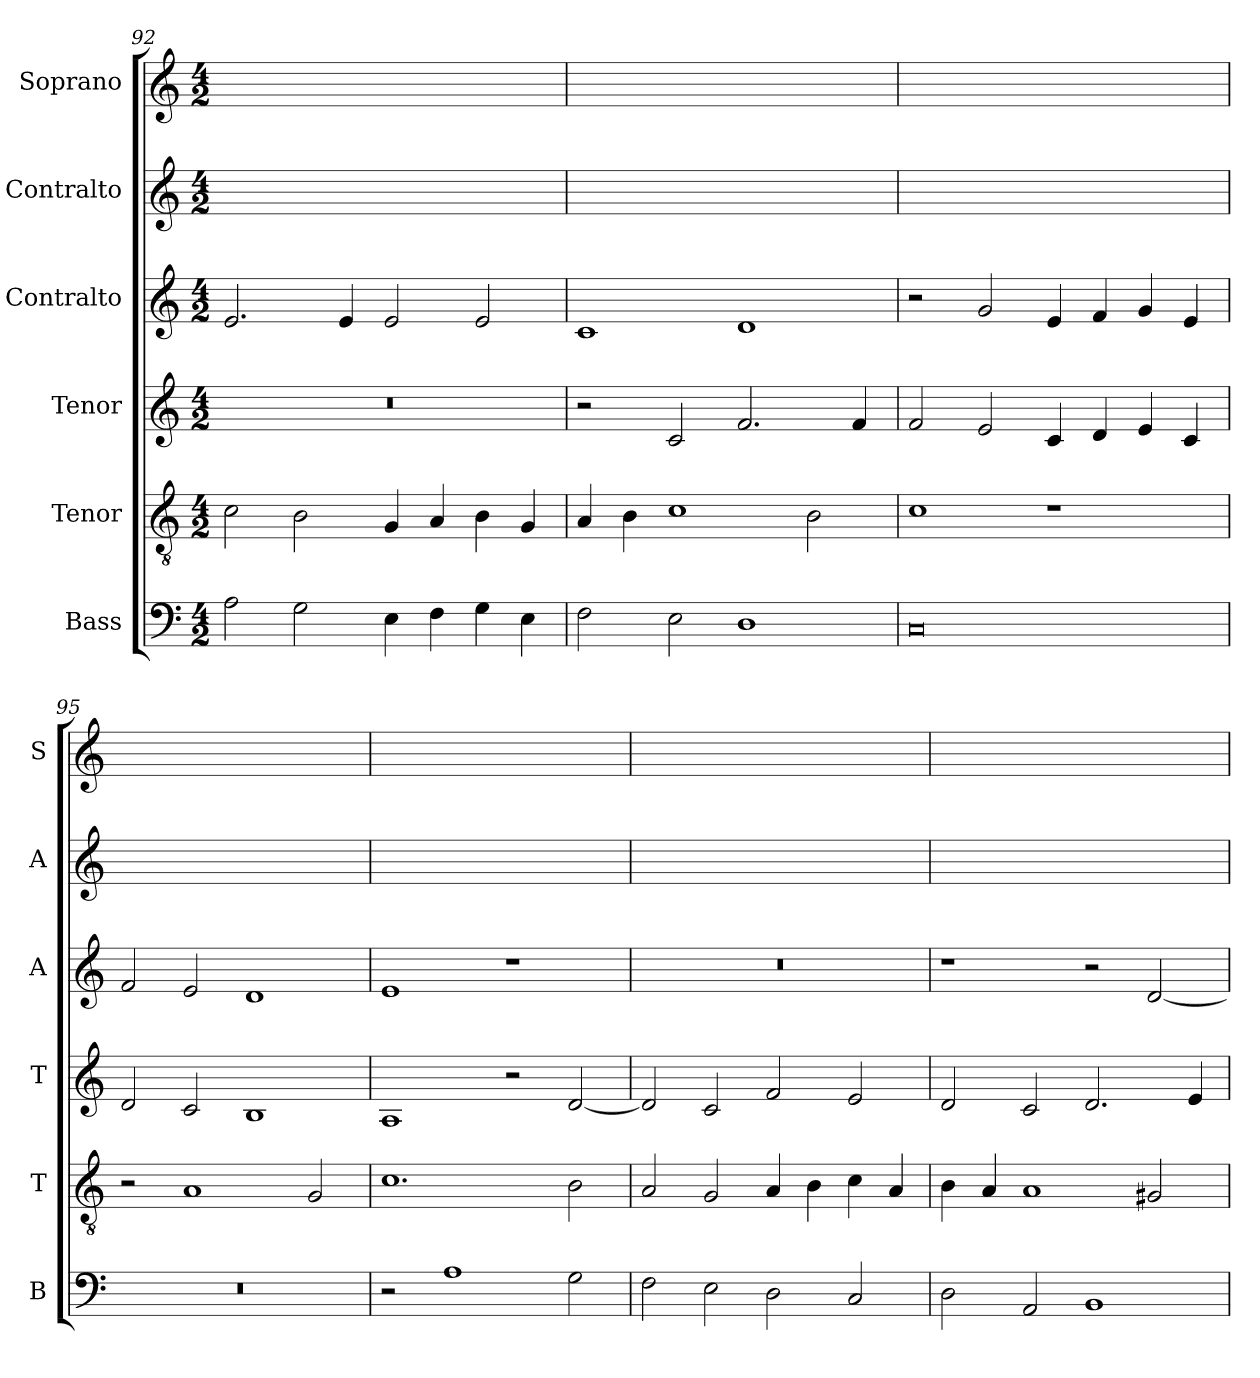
**kern	**kern	**kern	**kern	**kern	**kern
*part6	*part5	*part4	*part3	*part2	*part1
*staff6	*staff5	*staff4	*staff3	*staff2	*staff1
*I"Bass	*I"Tenor	*I"Tenor	*I"Contralto	*I"Contralto	*I"Soprano
*I'B	*I'T	*I'T	*I'A	*I'A	*I'S
*clefF4	*clefGv2	*clefG2	*clefG2	*clefG2	*clefG2
*k[]	*k[]	*k[]	*k[]	*k[]	*k[]
*A:aeo	*A:aeo	*A:aeo	*A:aeo	*A:aeo	*A:aeo
*M4/2	*M4/2	*M4/2	*M4/2	*M4/2	*M4/2
=92	=92	=92	=92	=92	=92
2A	2c	0r	2.e	0ryy	0ryy
2G	2B	.	.	.	.
.	.	.	4e	.	.
4E	4G	.	2e	.	.
4F	4A	.	.	.	.
4G	4B	.	2e	.	.
4E	4G	.	.	.	.
=93	=93	=93	=93	=93	=93
2F	4A	2r	1c	0ryy	0ryy
.	4B	.	.	.	.
2E	1c	2c	.	.	.
1D	.	2.f	1d	.	.
.	2B	.	.	.	.
.	.	4f	.	.	.
=94	=94	=94	=94	=94	=94
0C	1c	2f	2r	0ryy	0ryy
.	.	2e	2g	.	.
.	1r	4c	4e	.	.
.	.	4d	4f	.	.
.	.	4e	4g	.	.
.	.	4c	4e	.	.
=95	=95	=95	=95	=95	=95
0r	2r	2d	2f	0ryy	0ryy
.	1A	2c	2e	.	.
.	.	1B	1d	.	.
.	2G	.	.	.	.
=96	=96	=96	=96	=96	=96
2r	1.c	1A	1e	0ryy	0ryy
1A	.	.	.	.	.
.	.	2r	1r	.	.
2G	2B	[2d	.	.	.
=97	=97	=97	=97	=97	=97
2F	2A	2d]	0r	0ryy	0ryy
2E	2G	2c	.	.	.
2D	4A	2f	.	.	.
.	4B	.	.	.	.
2C	4c	2e	.	.	.
.	4A	.	.	.	.
=98	=98	=98	=98	=98	=98
2D	4B	2d	1r	0ryy	0ryy
.	4A	.	.	.	.
2AA	1A	2c	.	.	.
1BB	.	2.d	2r	.	.
.	2G#X	.	[2d	.	.
.	.	4e	.	.	.
=	=	=	=	=	=
*-	*-	*-	*-	*-	*-
